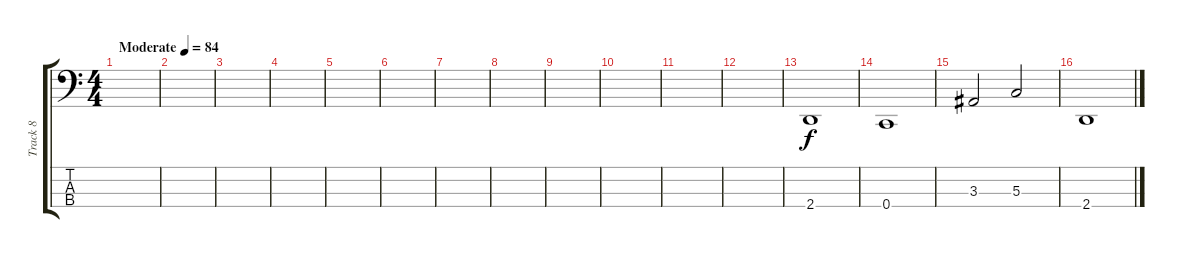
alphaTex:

\track ("Track 8" "Track 8") {instrument electricbassfinger}
\staff {score tabs}
\tuning (F2 C2 G1 C1) {hide}
\ts (4 4)
\tempo (84 "Moderate")
\clef f4
\ks c
|
|
|
|
|
|
|
|
|
|
|
|
2.4.1 |
0.4.1 |
3.3.2 5.3.2 |
2.4.1
